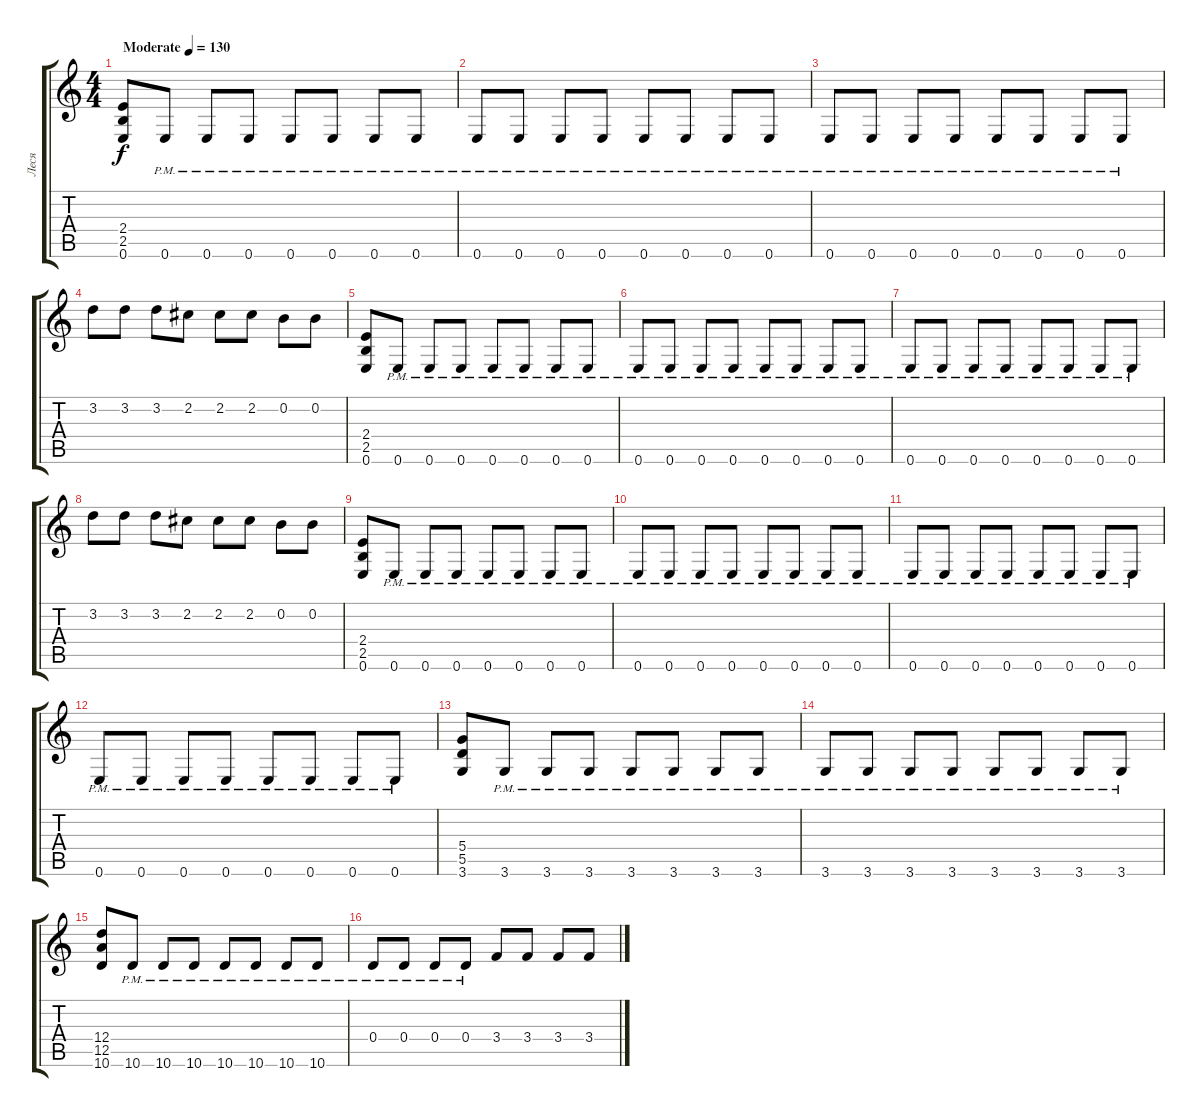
\track ("Леся" "Леся") {instrument overdrivenguitar}
\staff {score tabs}
\tuning (E4 B3 G3 D3 A2 E2) {hide}
\ts (4 4)
\tempo (130 "Moderate")
\clef g2
\ks c
(2.4 2.5 0.6).8{dy f instrument overdrivenguitar} 0.6{pm}.8 0.6{pm}.8 0.6{pm}.8 0.6{pm}.8 0.6{pm}.8 0.6{pm}.8 0.6{pm}.8 |
0.6{pm}.8 0.6{pm}.8 0.6{pm}.8 0.6{pm}.8 0.6{pm}.8 0.6{pm}.8 0.6{pm}.8 0.6{pm}.8 |
0.6{pm}.8 0.6{pm}.8 0.6{pm}.8 0.6{pm}.8 0.6{pm}.8 0.6{pm}.8 0.6{pm}.8 0.6{pm}.8 |
3.2.8 3.2.8 3.2.8 2.2.8 2.2.8 2.2.8 0.2.8 0.2.8 |
(2.4 2.5 0.6).8 0.6{pm}.8 0.6{pm}.8 0.6{pm}.8 0.6{pm}.8 0.6{pm}.8 0.6{pm}.8 0.6{pm}.8 |
0.6{pm}.8 0.6{pm}.8 0.6{pm}.8 0.6{pm}.8 0.6{pm}.8 0.6{pm}.8 0.6{pm}.8 0.6{pm}.8 |
0.6{pm}.8 0.6{pm}.8 0.6{pm}.8 0.6{pm}.8 0.6{pm}.8 0.6{pm}.8 0.6{pm}.8 0.6{pm}.8 |
3.2.8 3.2.8 3.2.8 2.2.8 2.2.8 2.2.8 0.2.8 0.2.8 |
(2.4 2.5 0.6).8 0.6{pm}.8 0.6{pm}.8 0.6{pm}.8 0.6{pm}.8 0.6{pm}.8 0.6{pm}.8 0.6{pm}.8 |
0.6{pm}.8 0.6{pm}.8 0.6{pm}.8 0.6{pm}.8 0.6{pm}.8 0.6{pm}.8 0.6{pm}.8 0.6{pm}.8 |
0.6{pm}.8 0.6{pm}.8 0.6{pm}.8 0.6{pm}.8 0.6{pm}.8 0.6{pm}.8 0.6{pm}.8 0.6{pm}.8 |
0.6{pm}.8 0.6{pm}.8 0.6{pm}.8 0.6{pm}.8 0.6{pm}.8 0.6{pm}.8 0.6{pm}.8 0.6{pm}.8 |
(5.4 5.5 3.6).8 3.6{pm}.8 3.6{pm}.8 3.6{pm}.8 3.6{pm}.8 3.6{pm}.8 3.6{pm}.8 3.6{pm}.8 |
3.6{pm}.8 3.6{pm}.8 3.6{pm}.8 3.6{pm}.8 3.6{pm}.8 3.6{pm}.8 3.6{pm}.8 3.6{pm}.8 |
(12.4 12.5 10.6).8 10.6{pm}.8 10.6{pm}.8 10.6{pm}.8 10.6{pm}.8 10.6{pm}.8 10.6{pm}.8 10.6{pm}.8 |
0.4{pm}.8 0.4{pm}.8 0.4{pm}.8 0.4{pm}.8 3.4.8 3.4.8 3.4.8 3.4.8
